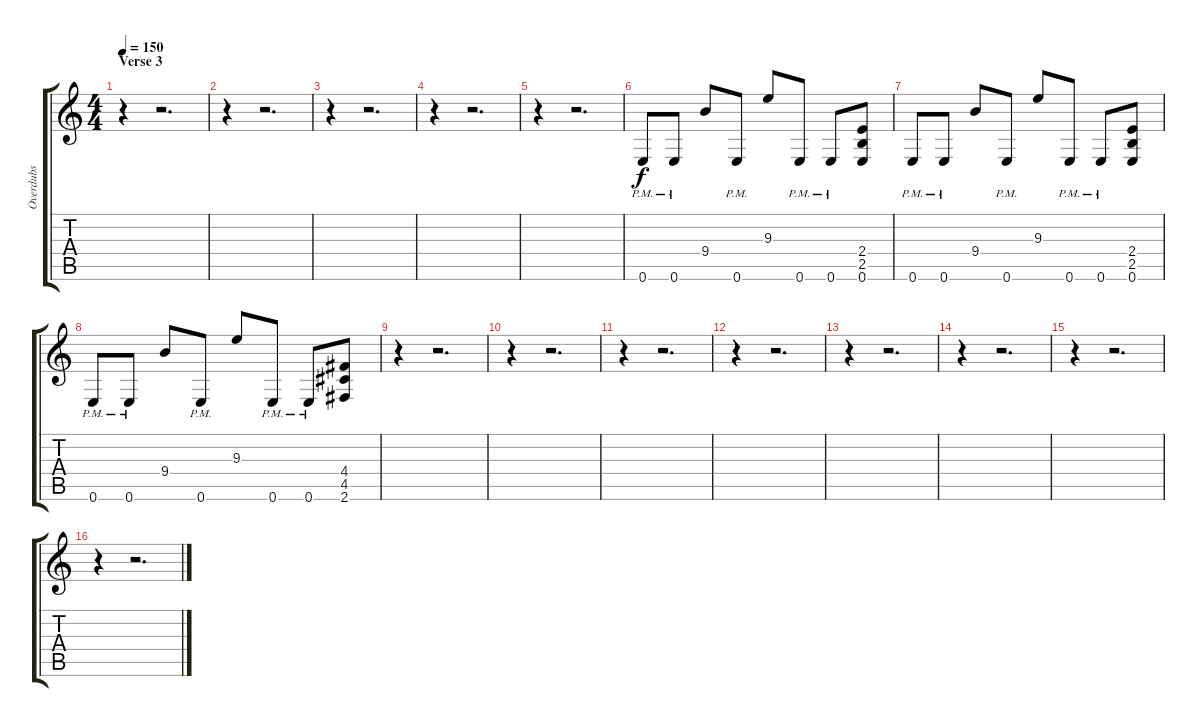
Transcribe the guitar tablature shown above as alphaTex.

\track ("Overdubs" "Overdubs") {instrument distortionguitar}
\staff {score tabs}
\tuning (E4 B3 G3 D3 A2 E2) {hide}
\ts (4 4)
\section ("" "Verse 3")
\tempo 150
\clef g2
\ks c
r.4{dy f} r.2{d} |
r.4 r.2{d} |
r.4 r.2{d} |
r.4 r.2{d} |
r.4 r.2{d} |
0.6{pm}.8 0.6{pm}.8 9.4.8 0.6{pm}.8 9.3.8 0.6{pm}.8 0.6{pm}.8 (2.4 2.5 0.6).8 |
0.6{pm}.8 0.6{pm}.8 9.4.8 0.6{pm}.8 9.3.8 0.6{pm}.8 0.6{pm}.8 (2.4 2.5 0.6).8 |
0.6{pm}.8 0.6{pm}.8 9.4.8 0.6{pm}.8 9.3.8 0.6{pm}.8 0.6{pm}.8 (4.4 4.5 2.6).8 |
r.4 r.2{d} |
r.4 r.2{d} |
r.4 r.2{d} |
r.4 r.2{d} |
r.4 r.2{d} |
r.4 r.2{d} |
r.4 r.2{d} |
r.4 r.2{d}
